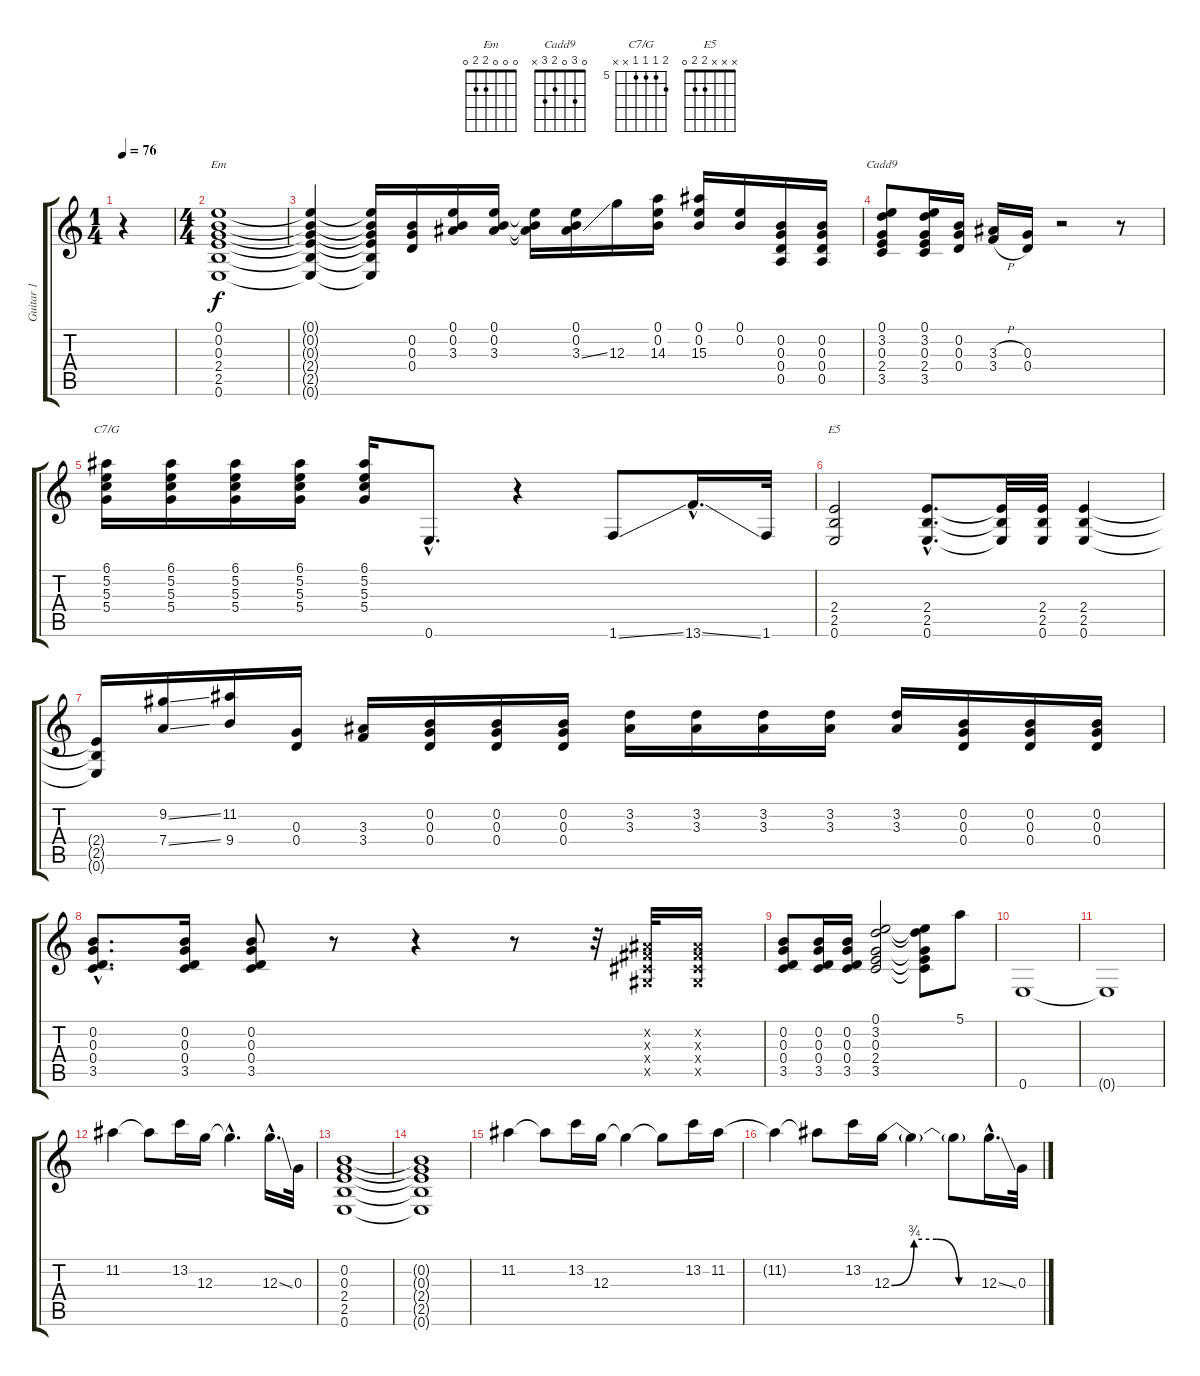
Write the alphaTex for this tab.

\track ("Guitar 1" "Guitar 1") {instrument distortionguitar}
\staff {score tabs}
\tuning (E4 B3 G3 D3 A2 E2) {hide}
\chord ("Em" 0 0 0 2 2 0)
\chord ("Cadd9" 0 3 0 2 3 x)
\chord ("C7/G" 6 5 5 5 x x) {firstfret 5}
\chord ("E5" x x x 2 2 0)
\ts (1 4)
\tempo 76
\clef g2
\ks c
r.4{dy f instrument distortionguitar} |
\ts (4 4)
(0.1 0.2 0.3 2.4 2.5 0.6).1{ch "Em"} |
(0.1{t} 0.2{t} 0.3{t} 2.4{t} 2.5{t} 0.6{t}).4 (0.1{t} 0.2{t} 0.3{t} 2.4{t} 2.5{t} 0.6{t}).16 (0.2 0.3 0.4).16 (0.1 0.2 3.3).16 (0.1 0.2 3.3).16 (0.1{t} 0.2{t} 3.3{t}).16 (0.1 0.2 3.3{ss}).16 12.3.16 (0.1 0.2 14.3).16 (0.1 0.2 15.3).16 (0.1 0.2).16 (0.2 0.3 0.4 0.5).16 (0.2 0.3 0.4 0.5).16 |
(0.1 3.2 0.3 2.4 3.5).8{ch "Cadd9"} (0.1 3.2 0.3 2.4 3.5).16 (0.2 0.3 0.4).16 (3.3{h} 3.4{h}).16 (0.3 0.4).16 r.2 r.8 |
(6.1 5.2 5.3 5.4).16{ch "C7/G"} (6.1 5.2 5.3 5.4).16 (6.1 5.2 5.3 5.4).16 (6.1 5.2 5.3 5.4).16 (6.1 5.2 5.3 5.4).16 0.6{hac}.8{d} r.4 1.6{ss}.8 13.6{ss hac}.16{d} 1.6.32 |
(2.4 2.5 0.6).2{ch "E5"} (2.4{hac} 2.5{hac} 0.6{hac}).8{d} (2.4{t} 2.5{t} 0.6{t}).32 (2.4 2.5 0.6).32 (2.4 2.5 0.6).4 |
(2.4{t} 2.5{t} 0.6{t}).16 (9.2{ss} 7.4{ss}).16 (11.2 9.4).16 (0.3 0.4).16 (3.3 3.4).16 (0.2 0.3 0.4).16 (0.2 0.3 0.4).16 (0.2 0.3 0.4).16 (3.2 3.3).16 (3.2 3.3).16 (3.2 3.3).16 (3.2 3.3).16 (3.2 3.3).16 (0.2 0.3 0.4).16 (0.2 0.3 0.4).16 (0.2 0.3 0.4).16 |
(0.2{hac} 0.3{hac} 0.4{hac} 3.5{hac}).8{d} (0.2 0.3 0.4 3.5).16 (0.2 0.3 0.4 3.5).8 r.8 r.4 r.8 r.32 (-1.2{x} -1.3{x} -1.4{x} -1.5{x}).32 (-1.2{x} -1.3{x} -1.4{x} -1.5{x}).16 |
(0.2 0.3 0.4 3.5).8 (0.2 0.3 0.4 3.5).16 (0.2 0.3 0.4 3.5).16 (0.1 3.2 0.3 2.4 3.5).2 (0.1{t} 3.2{t} 0.3{t} 2.4{t} 3.5{t}).8 5.1.8 |
0.6.1 |
0.6{t}.1 |
11.2.4 11.2{t}.8 13.2.16 12.3.16 12.3{hac t}.4{d} 12.3{ss hac}.16{d} 0.3.32 |
(0.2 0.3 2.4 2.5 0.6).1 |
(0.2{t} 0.3{t} 2.4{t} 2.5{t} 0.6{t}).1 |
11.2.4 11.2{t}.8 13.2.16 12.3.16 12.3{t}.4 12.3{t}.8 13.2.16 11.2.16 |
11.2{t}.4 11.2{t}.8 13.2.16 12.3{be (custom 0 0 15 3 30 3 45 0 60 0)}.16 12.3{t}.4 12.3{t}.8 12.3{ss hac}.16{d} 0.3.32
